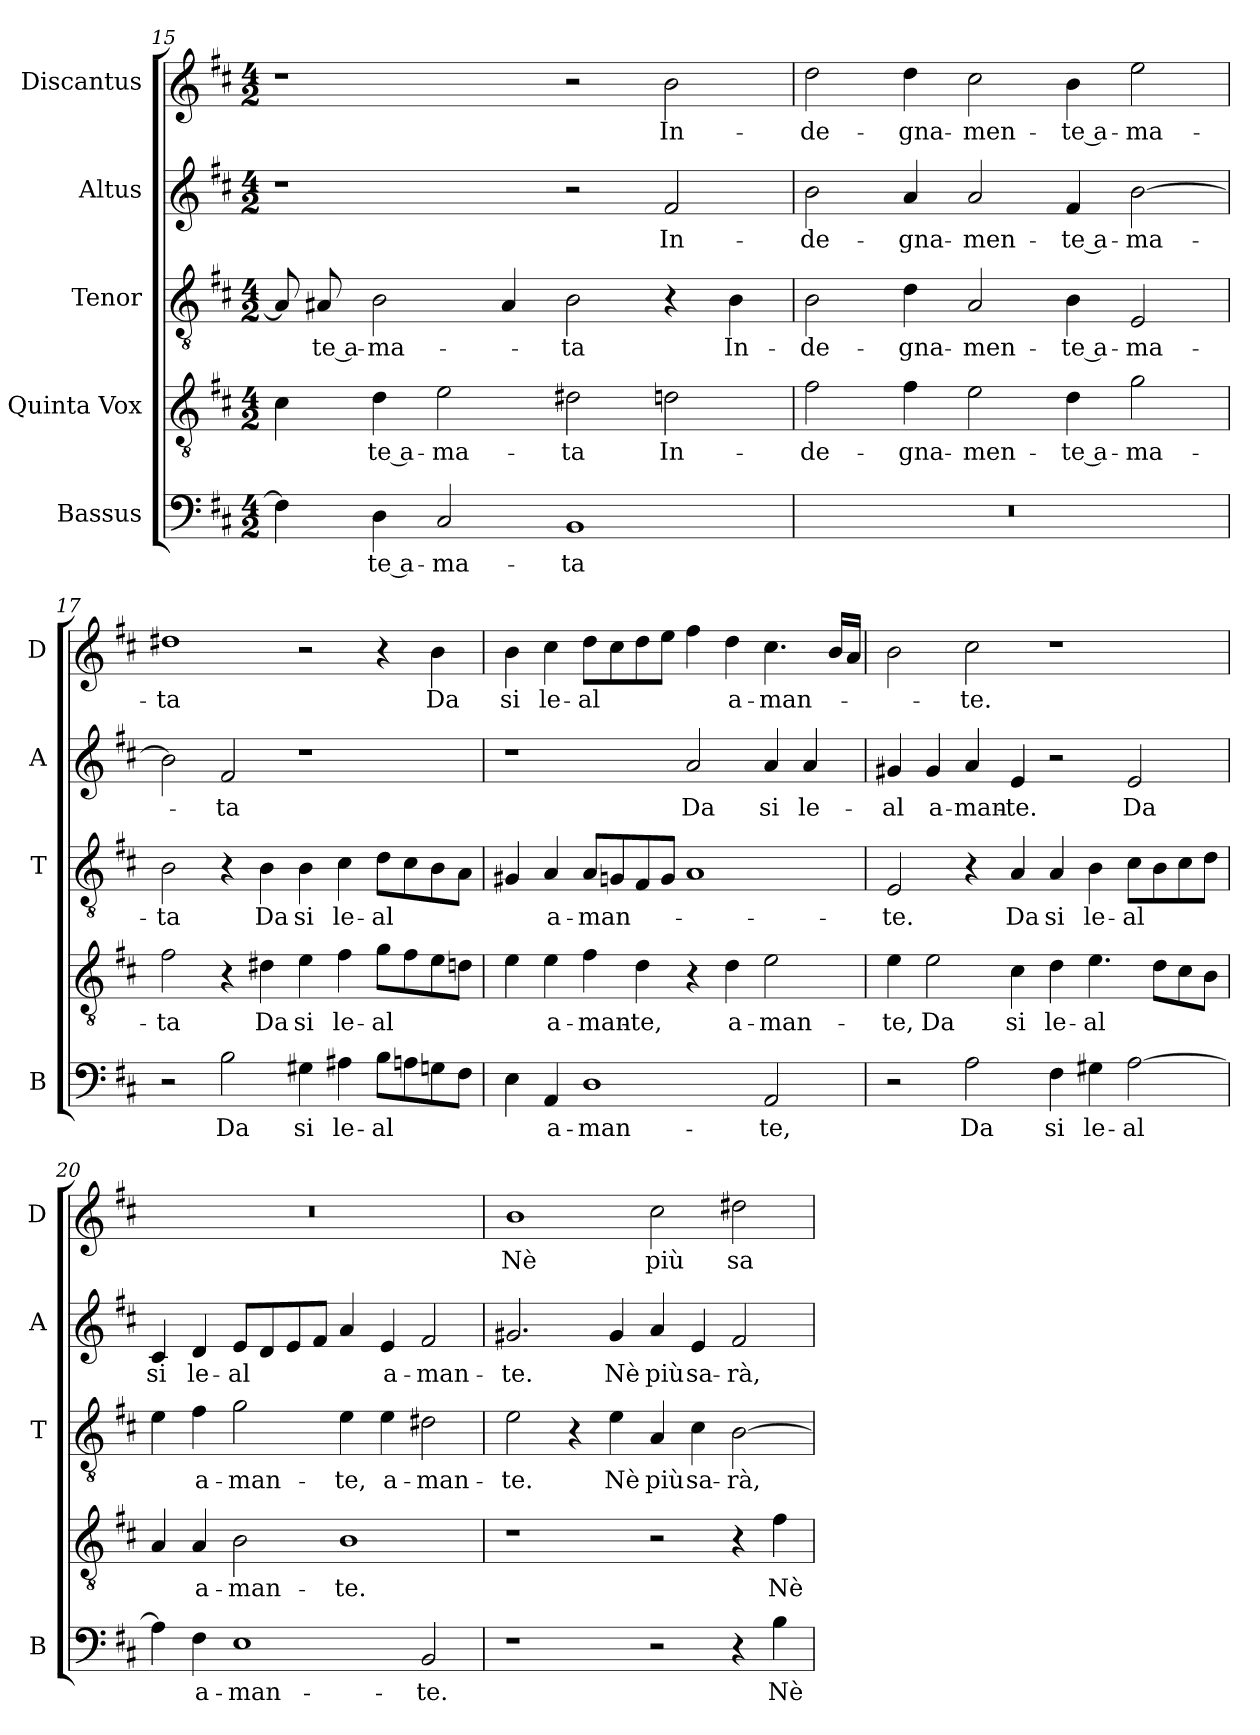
**kern	**text	**kern	**text	**kern	**text	**kern	**text	**kern	**text
*part5	*part5	*part4	*part4	*part3	*part3	*part2	*part2	*part1	*part1
*staff5	*staff5	*staff4	*staff4	*staff3	*staff3	*staff2	*staff2	*staff1	*staff1
*I"Bassus	*	*I"Quinta Vox	*	*I"Tenor	*	*I"Altus	*	*I"Discantus	*
*I'B	*	*	*	*I'T	*	*I'A	*	*I'D	*
!!LO:LB:g=z
*clefF4	*	*clefGv2	*	*clefGv2	*	*clefG2	*	*clefG2	*
*k[f#c#]	*	*k[f#c#]	*	*k[f#c#]	*	*k[f#c#]	*	*k[f#c#]	*
*D:	*	*D:	*	*D:	*	*D:	*	*D:	*
*M4/2	*	*M4/2	*	*M4/2	*	*M4/2	*	*M4/2	*
=15	=15	=15	=15	=15	=15	=15	=15	=15	=15
4F#\]	.	4c#\	.	8A#/]	.	1r	.	1r	.
!	!	!	!	!	!LO:LY:b	!	!	!	!
.	.	.	.	8A#X/	-te a-	.	.	.	.
!	!LO:LY:b	!	!LO:LY:b	!	!LO:LY:b	!	!	!	!
4D\	-te a-	4d\	-te a-	2B\	-ma-	.	.	.	.
!	!LO:LY:b	!	!LO:LY:b	!	!	!	!	!	!
2C#/	-ma-	2e\	-ma-	.	.	.	.	.	.
.	.	.	.	4A#/	.	.	.	.	.
!	!LO:LY:b	!	!LO:LY:b	!	!LO:LY:b	!	!	!	!
1BB	-ta	2d#X\	-ta	2B\	-ta	2r	.	2r	.
!	!	!	!LO:LY:b	!	!	!	!LO:LY:b	!	!LO:LY:b
.	.	2dn\	In-	4r	.	2f#/	In-	2b\	In-
!	!	!	!	!	!LO:LY:b	!	!	!	!
.	.	.	.	4B\	In-	.	.	.	.
=16	=16	=16	=16	=16	=16	=16	=16	=16	=16
!	!	!	!LO:LY:b	!	!LO:LY:b	!	!LO:LY:b	!	!LO:LY:b
0r	.	2f#\	-de-	2B\	-de-	2b\	-de-	2dd\	-de-
!	!	!	!LO:LY:b	!	!LO:LY:b	!	!LO:LY:b	!	!LO:LY:b
.	.	4f#\	-gna-	4d\	-gna-	4a/	-gna-	4dd\	-gna-
!	!	!	!LO:LY:b	!	!LO:LY:b	!	!LO:LY:b	!	!LO:LY:b
.	.	2e\	-men-	2A/	-men-	2a/	-men-	2cc#\	-men-
!	!	!	!LO:LY:b	!	!LO:LY:b	!	!LO:LY:b	!	!LO:LY:b
.	.	4d\	-te a-	4B\	-te a-	4f#/	-te a-	4b\	-te a-
!	!	!	!LO:LY:b	!	!LO:LY:b	!	!LO:LY:b	!	!LO:LY:b
.	.	2g\	-ma-	2E/	-ma-	[2b\	-ma-	2ee\	-ma-
=17	=17	=17	=17	=17	=17	=17	=17	=17	=17
!	!	!	!LO:LY:b	!	!LO:LY:b	!	!	!	!LO:LY:b
2r	.	2f#\	-ta	2B\	-ta	2b\]	.	1dd#X	-ta
!	!LO:LY:b	!	!	!	!	!	!LO:LY:b	!	!
2B\	Da	4r	.	4r	.	2f#/	-ta	.	.
!	!	!	!LO:LY:b	!	!LO:LY:b	!	!	!	!
.	.	4d#X\	Da	4B\	Da	.	.	.	.
!	!LO:LY:b	!	!LO:LY:b	!	!LO:LY:b	!	!	!	!
4G#X\	si	4e\	si	4B\	si	1r	.	2r	.
!	!LO:LY:b	!	!LO:LY:b	!	!LO:LY:b	!	!	!	!
4A#X\	le-	4f#\	le-	4c#\	le-	.	.	.	.
!	!LO:LY:b	!	!LO:LY:b	!	!LO:LY:b	!	!	!	!
8B\L	-al	8g\L	-al	8d\L	-al	.	.	4r	.
8An\	.	8f#\	.	8c#\	.	.	.	.	.
!	!	!	!	!	!	!	!	!	!LO:LY:b
8Gn\	.	8e\	.	8B\	.	.	.	4b\	Da
8F#\J	.	8dn\J	.	8A\J	.	.	.	.	.
!!LO:LB:g=z
=18	=18	=18	=18	=18	=18	=18	=18	=18	=18
!	!	!	!	!	!	!	!	!	!LO:LY:b
4E\	.	4e\	.	4G#X/	.	1r	.	4b\	si
!	!LO:LY:b	!	!LO:LY:b	!	!LO:LY:b	!	!	!	!LO:LY:b
4AA/	a-	4e\	a-	4A/	a-	.	.	4cc#\	le-
!	!LO:LY:b	!	!LO:LY:b	!	!LO:LY:b	!	!	!	!LO:LY:b
1D	-man-	4f#\	-man-	8A/L	-man-	.	.	8dd\L	-al
.	.	.	.	8Gn/	.	.	.	8cc#\	.
!	!	!	!LO:LY:b	!	!	!	!	!	!
.	.	4d\	-te,	8F#/	.	.	.	8dd\	.
.	.	.	.	8G/J	.	.	.	8ee\J	.
!	!	!	!	!	!	!	!LO:LY:b	!	!
.	.	4r	.	1A	.	2a/	Da	4ff#\	.
!	!	!	!LO:LY:b	!	!	!	!	!	!LO:LY:b
.	.	4d\	a-	.	.	.	.	4dd\	a-
!	!LO:LY:b	!	!LO:LY:b	!	!	!	!LO:LY:b	!	!LO:LY:b
2AA/	-te,	2e\	-man-	.	.	4a/	si	4.cc#\	-man-
!	!	!	!	!	!	!	!LO:LY:b	!	!
.	.	.	.	.	.	4a/	le-	.	.
.	.	.	.	.	.	.	.	16b/LL	.
.	.	.	.	.	.	.	.	16a/JJ	.
=19	=19	=19	=19	=19	=19	=19	=19	=19	=19
!	!	!	!LO:LY:b	!	!LO:LY:b	!	!LO:LY:b	!	!
2r	.	4e\	-te,	2E/	-te.	4g#X/	-al	2b\	.
!	!	!	!LO:LY:b	!	!	!	!LO:LY:b	!	!
.	.	2e\	Da	.	.	4g#/	a-	.	.
!	!LO:LY:b	!	!	!	!	!	!LO:LY:b	!	!LO:LY:b
2A\	Da	.	.	4r	.	4a/	-man-	2cc#\	-te.
!	!	!	!LO:LY:b	!	!LO:LY:b	!	!LO:LY:b	!	!
.	.	4c#\	si	4A/	Da	4e/	-te.	.	.
!	!LO:LY:b	!	!LO:LY:b	!	!LO:LY:b	!	!	!	!
4F#\	si	4d\	le-	4A/	si	2r	.	1r	.
!	!LO:LY:b	!	!LO:LY:b	!	!LO:LY:b	!	!	!	!
4G#X\	le-	4.e\	-al	4B\	le-	.	.	.	.
!	!LO:LY:b	!	!	!	!LO:LY:b	!	!LO:LY:b	!	!
[2A\	-al	.	.	8c#\L	-al	2e/	Da	.	.
.	.	8d\L	.	8B\	.	.	.	.	.
.	.	8c#\	.	8c#\	.	.	.	.	.
.	.	8B\J	.	8d\J	.	.	.	.	.
=20	=20	=20	=20	=20	=20	=20	=20	=20	=20
!	!	!	!	!	!	!	!LO:LY:b	!	!
4A\]	.	4A/	.	4e\	.	4c#/	si	0r	.
!	!LO:LY:b	!	!LO:LY:b	!	!LO:LY:b	!	!LO:LY:b	!	!
4F#\	a-	4A/	a-	4f#\	a-	4d/	le-	.	.
!	!LO:LY:b	!	!LO:LY:b	!	!LO:LY:b	!	!LO:LY:b	!	!
1E	-man-	2B\	-man-	2g\	-man-	8e/L	-al	.	.
.	.	.	.	.	.	8d/	.	.	.
.	.	.	.	.	.	8e/	.	.	.
.	.	.	.	.	.	8f#/J	.	.	.
!	!	!	!LO:LY:b	!	!LO:LY:b	!	!	!	!
.	.	1B	-te.	4e\	-te,	4a/	.	.	.
!	!	!	!	!	!LO:LY:b	!	!LO:LY:b	!	!
.	.	.	.	4e\	a-	4e/	a-	.	.
!	!LO:LY:b	!	!	!	!LO:LY:b	!	!LO:LY:b	!	!
2BB/	-te.	.	.	2d#X\	-man-	2f#/	-man-	.	.
!!LO:PB:g=z
=21	=21	=21	=21	=21	=21	=21	=21	=21	=21
!	!	!	!	!	!LO:LY:b	!	!LO:LY:b	!	!LO:LY:b
1r	.	1r	.	2e\	-te.	2.g#X/	-te.	1b	Nè
.	.	.	.	4r	.	.	.	.	.
!	!	!	!	!	!LO:LY:b	!	!LO:LY:b	!	!
.	.	.	.	4e\	Nè	4g#/	Nè	.	.
!	!	!	!	!	!LO:LY:b	!	!LO:LY:b	!	!LO:LY:b
2r	.	2r	.	4A/	più	4a/	più	2cc#\	più
!	!	!	!	!	!LO:LY:b	!	!LO:LY:b	!	!
.	.	.	.	4c#\	sa-	4e/	sa-	.	.
!	!	!	!	!	!LO:LY:b	!	!LO:LY:b	!	!LO:LY:b
4r	.	4r	.	[2B\	-rà,	2f#/	-rà,	2dd#X\	sa-
!	!LO:LY:b	!	!LO:LY:b	!	!	!	!	!	!
4B\	Nè	4f#\	Nè	.	.	.	.	.	.
=	=	=	=	=	=	=	=	=	=
*-	*-	*-	*-	*-	*-	*-	*-	*-	*-
